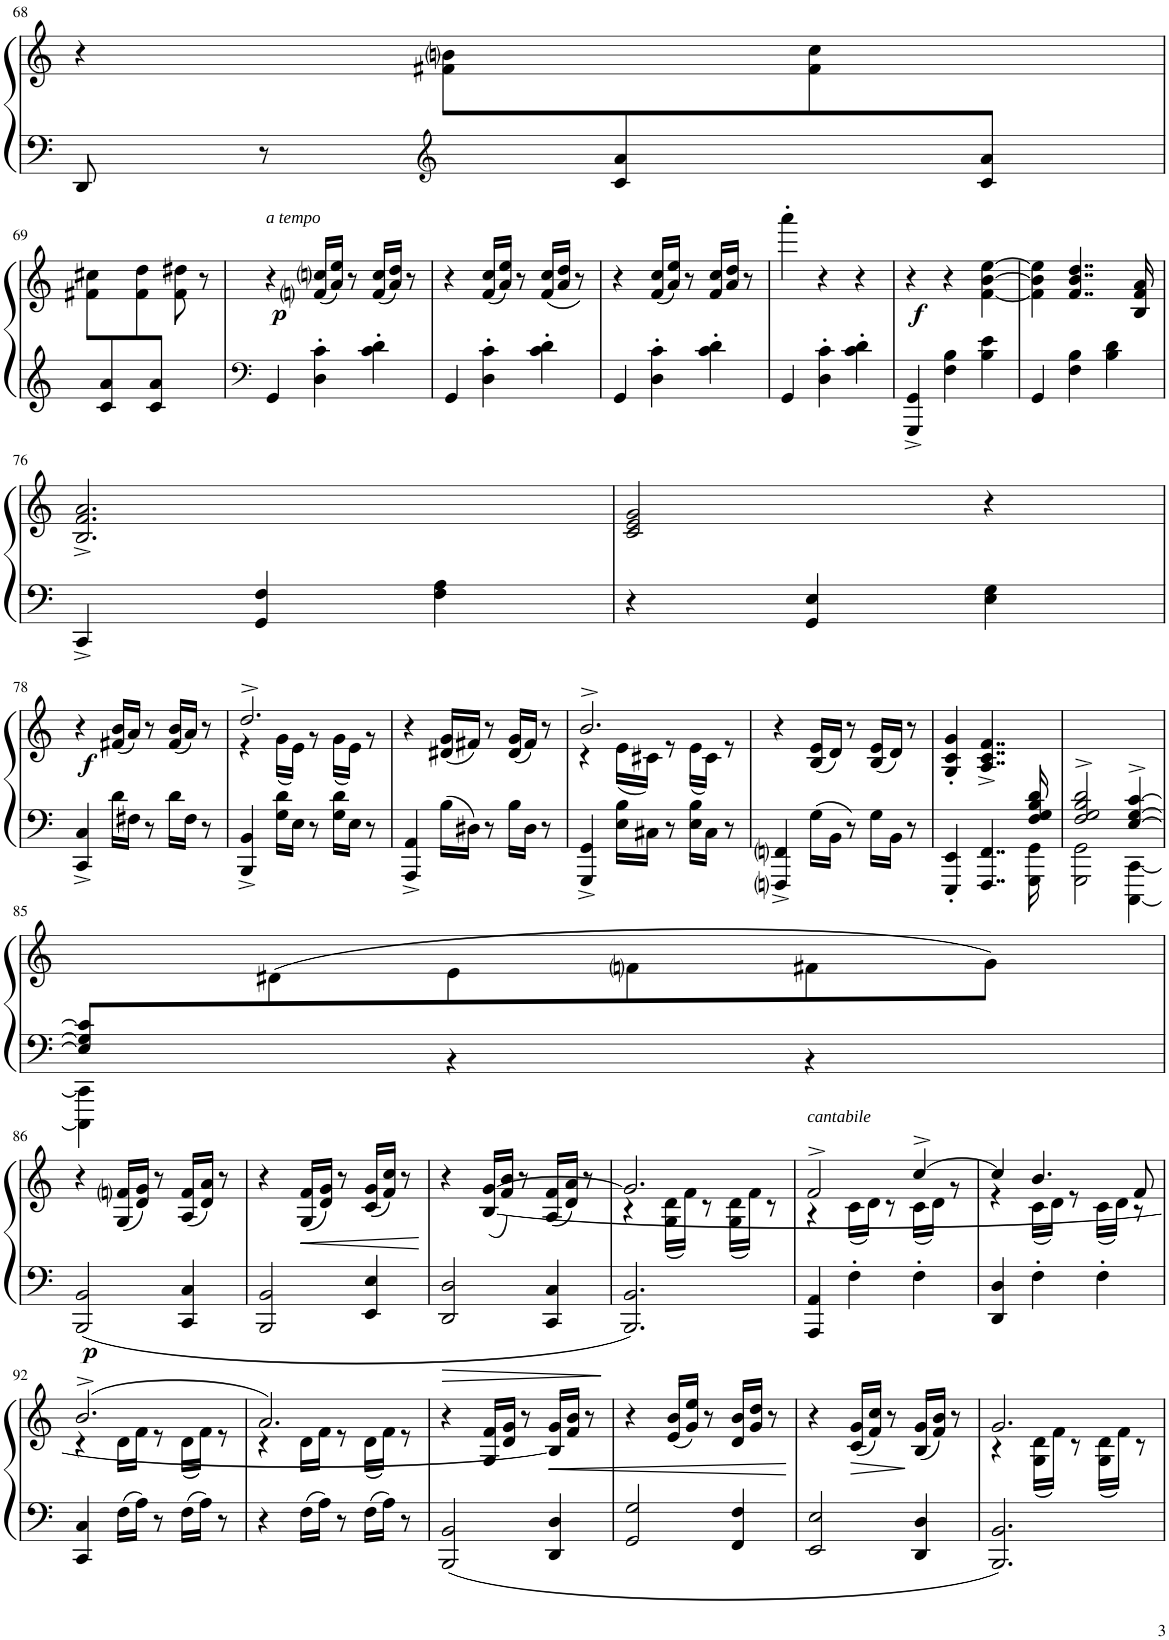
**kern	**kern	**dynam
*part1	*part1	*part1
*staff2	*staff1	*staff1/2
*I"Midi_1	*	*
!!LO:PB:g=z
*clefF4	*clefG2	*
*k[]	*k[]	*
*M3/4	*M3/4	*
=68	=68	=68
*	*^	*
8DD/	4r	4ryy	.
8r	.	.	.
*clefG2	*	*	*
8ryy	2ryy	8f#X\ 8bni\L	.
8c/ 8a/	.	8ryy	.
8ryy	.	8f#\ 8cc\	.
8c/ 8a/J	.	8ryy	.
!!LO:LB:g=z	!!
=69	=69	=69	=69
8ryy	2ryy	8f#X\ 8cc#X\L	.
8c/ 8a/	.	8ryy	.
8ryy	.	8f#\ 8dd\	.
8c/ 8a/J	.	4.ryy	.
4ryy	8f#\ 8dd#X\	.	.
.	8r	.	.
*	*v	*v	*
=70	=70	=70
*clefF4	*	*
!	!LO:TX:a:i:t=a tempo	!
!	!	!LO:DY:b
4GG/	4r	p
4D\' 4c\'	(16fni/ 16ccni/LL	.
.	16a/ 16ee/JJ)	.
.	8r	.
4c\' 4d\'	(16f/ 16cc/LL	.
.	16a/ 16dd/JJ)	.
.	8r	.
=71	=71	=71
4GG/	4r	.
4D\' 4c\'	(16f/ 16cc/LL	.
.	16a/ 16ee/JJ)	.
.	8r	.
4c\' 4d\'	(16f/ 16cc/LL	.
.	16a/ 16dd/JJ	.
.	8r)	.
=72	=72	=72
4GG/	4r	.
4D\' 4c\'	(16f/ 16cc/LL	.
.	16a/ 16ee/JJ)	.
.	8r	.
4c\' 4d\'	16f/ 16cc/LL	.
.	16a/ 16dd/JJ	.
.	8r	.
=73	=73	=73
4GG/	4aaa'\	.
4D\' 4c\'	4r	.
4c\' 4d\'	4r	.
=74	=74	=74
!	!	!LO:DY:b
4GGG/^ 4GG/^	4r	f
4F\ 4B\	4r	.
4B\ 4e\	[4f\ [4b\ [4ee\	.
=75	=75	=75
4GG/	4f\] 4b\] 4ee\]	.
4F\ 4B\	4..f/ 4..b/ 4..dd/	.
4B\ 4d\	.	.
.	16B/ 16f/ 16a/	.
!!LO:LB:g=z
=76	=76	=76
4CC^/	2.B/^ 2.f/^ 2.a/^	.
4GG/ 4F/	.	.
4F\ 4A\	.	.
=77	=77	=77
4r	2c/ 2e/ 2g/	.
4GG/ 4E/	.	.
4E\ 4G\	4r	.
!!LO:LB:g=z
=78	=78	=78
*^	*^	*
!	!	!	!	!LO:DY:b
4CC/^ 4C/^	2ryy	4r	2ryy	f
16d\LL	.	(16f#X/ 16b/LL	.	.
16F#X\JJ	.	16a/JJ)	.	.
8r	.	8r	.	.
16d\LL	4ryy	(16f#/ 16b/LL	4ryy	.
16F#\JJ	.	16a/JJ)	.	.
8r	.	8r	.	.
=79	=79	=79	=79	=79
4BBB/^ 4BB/^	2ryy	2.dd^/	4r	.
16G\ 16d\LL	.	.	(16g\LL	.
16E\JJ	.	.	16e\JJ)	.
8r	.	.	8r	.
16G\ 16d\LL	4ryy	.	(16g\LL	.
16E\JJ	.	.	16e\JJ)	.
8r	.	.	8r	.
=80	=80	=80	=80	=80
4AAA/^ 4AA/^	2ryy	4r	2ryy	.
16B\LL	.	(16d#X/ 16g/LL	.	.
16D#X\JJ	.	16f#X/JJ)	.	.
8r	.	8r	.	.
16B\LL	4ryy	(16d#/ 16g/LL	4ryy	.
16D#\JJ	.	16f#/JJ)	.	.
8r	.	8r	.	.
=81	=81	=81	=81	=81
4GGG/^ 4GG/^	2ryy	2.b^/	4r	.
16E\ 16B\LL	.	.	(16e\LL	.
16C#X\JJ	.	.	16c#X\JJ)	.
8r	.	.	8r	.
16E\ 16B\LL	4ryy	.	(16e\LL	.
16C#\JJ	.	.	16c#\JJ)	.
8r	.	.	8r	.
=82	=82	=82	=82	=82
4FFFni/^ 4FFni/^	2ryy	4r	2ryy	.
16G\LL	.	(16B/ 16e/LL	.	.
16BB\JJ	.	16d/JJ)	.	.
8r	.	8r	.	.
16G\LL	4ryy	(16B/ 16e/LL	4ryy	.
16BB\JJ	.	16d/JJ)	.	.
8r	.	8r	.	.
=83	=83	=83	=83	=83
4EEE/' 4EE/'	2ryy	4G/' 4c/' 4g/'	2ryy	.
4..FFF/ 4..FF/	.	4..A/^ 4..c/^ 4..f/^	.	.
.	8ryy	.	4ryy	.
.	16ryy	.	.	.
16F/ 16G/ 16B/ 16d/	16GGG\ 16GG\	16ryy	.	.
=84	=84	=84	=84	=84
2F/^ 2G/^ 2B/^ 2d/^	2GGG\ 2GG\	2ryy	2ryy	.
[4E/^ [4G/^ [4c/^	[4CCC\ [4CC\	4ryy	4ryy	.
!!LO:LB:g=z	!!
=85	=85	=85	=85	=85
*	*^	*	*	*
8E/] 8G/] 8c/]L	2ryy	4CCC\] 4CC\]	8ryy	2ryy	.
2ryy	.	.	(8d#X\	.	.
.	.	4r	8e\	.	.
.	.	.	8fni\	.	.
.	4ryy	4r	8f#X\	4ryy	.
8ryy	.	.	8g\J)	.	.
*v	*v	*v	*	*	*
!!LO:LB:g=z	!!
=86	=86	=86	=86
!	!	!	!LO:DY:b=2
2BBB/ 2BB/	4r	2ryy	p
.	(16G/ 16fni/LL	.	.
.	16d/ 16g/JJ)	.	.
.	8r	.	.
4CC/ 4C/	(16A/ 16f/LL	4ryy	.
.	16d/ 16a/JJ)	.	.
.	8r	.	.
=87	=87	=87	=87
2BBB/ 2BB/	4r	2ryy	.
!	!	!	!LO:HP:b
.	(16G/ 16f/LL	.	<
.	16d/ 16g/JJ)	.	.
.	8r	.	.
4EE/ 4E/	(16c/ 16g/LL	4ryy	.
.	16f/ 16cc/JJ)	.	.
.	8r	.	.
*	*v	*v	*
.	.	[
=88	=88	=88
*	*^	*
2DD/ 2D/	4r	2ryy	.
.	([16B/ [16g/LL	.	.
.	16f/ 16b/JJ)	.	.
.	8r	.	.
4CC/ 4C/	(16A/ 16f/LL	4ryy	.
.	16d/ 16a/JJ)	.	.
.	8r	.	.
=89	=89	=89	=89
2.BBB/ 2.BB/	2.g/]	4r	.
.	.	(16G\ 16d\LL	.
.	.	16f\JJ)	.
.	.	8r	.
.	.	(16G\ 16d\LL	.
.	.	16f\JJ)	.
.	.	8r	.
=90	=90	=90	=90
!	!LO:TX:a:i:t=cantabile	!	!
4AAA/ 4AA/	2f^/	4r	.
4F'\	.	(16c\LL	.
.	.	16d\JJ)	.
.	.	8r	.
4F'\	[4cc^/	(16c\LL	.
.	.	16d\JJ)	.
.	.	8r	.
=91	=91	=91	=91
4DD/ 4D/	4cc/]	4r	.
4F'\	4.b/	(16c\LL	.
.	.	16d\JJ)	.
.	.	8r	.
4F'\	.	(16c\LL	.
.	.	16d\JJ)	.
.	8f/	8r	.
!!LO:LB:g=z	!!
=92	=92	=92	=92
4CC/ 4C/	(2.b^/	4r	.
16F\LL	.	16d\LL	.
16A\JJ	.	16f\JJ	.
8r	.	8r	.
16F\LL	.	(16d\LL	.
16A\JJ	.	16f\JJ)	.
8r	.	8r	.
=93	=93	=93	=93
4r	2.a/)	4r	.
16F\LL	.	16d\LL	.
16A\JJ	.	16f\JJ	.
8r	.	8r	.
16F\LL	.	(16d\LL	.
16A\JJ	.	16f\JJ)	.
8r	.	8r	.
=94	=94	=94	=94
2BBB/ 2BB/	4r	2ryy	.
.	16G/ 16f/LL	.	.
.	16d/ 16g/JJ	.	.
.	8r	.	.
!	!	!	!LO:HP:b
4DD/ 4D/	16B/] 16g/LL	4ryy	<
.	16f/ 16b/JJ	.	.
.	8r	.	.
=95	=95	=95	=95
2GG/ 2G/	4r	2ryy	.
.	(16e/ 16b/LL	.	.
.	16g/ 16ee/JJ)	.	.
.	8r	.	.
4FF/ 4F/	16d/ 16b/LL	4ryy	.
.	16g/ 16dd/JJ	.	.
.	8r	.	.
*	*v	*v	*
.	.	[
=96	=96	=96
*	*^	*
2EE/ 2E/	4r	2ryy	.
!	!	!	!LO:HP:b
.	(16c/ 16g/LL	.	>
.	16f/ 16cc/JJ)	.	.
.	8r	.	.
4DD/ 4D/	(16B/ 16g/LL	4ryy	]
.	16f/ 16b/JJ)	.	.
.	8r	.	.
=97	=97	=97	=97
2.BBB/ 2.BB/	2.g/	4r	.
.	.	(16G\ 16d\LL	.
.	.	16f\JJ)	.
.	.	8r	.
.	.	(16G\ 16d\LL	.
.	.	16f\JJ)	.
.	.	8r	.
*	*v	*v	*
=	=	=
*-	*-	*-
